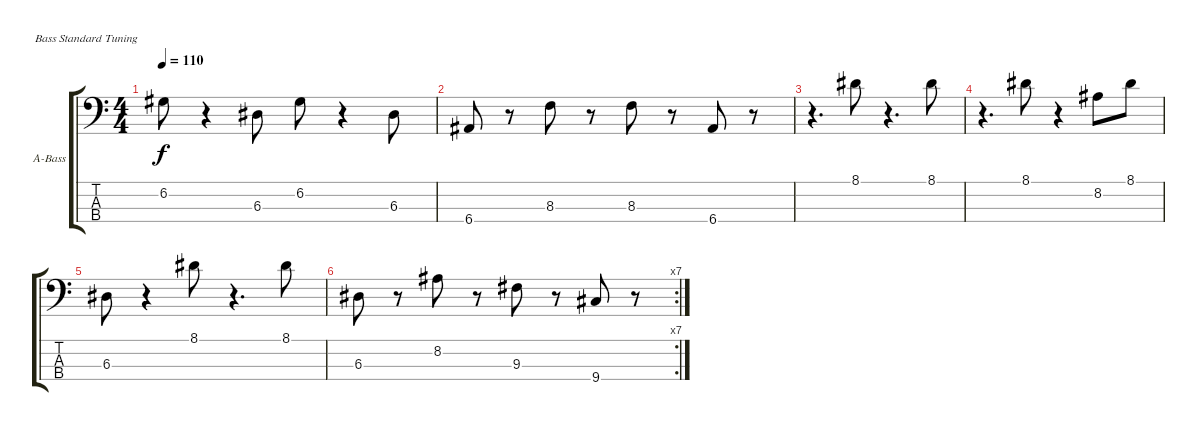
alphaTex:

\defaultSystemsLayout 4
\bracketExtendMode groupsimilarinstruments
\firstSystemTrackNameOrientation horizontal
\otherSystemsTrackNameOrientation horizontal
\track ("Acoustic Bass" "A-Bass") {instrument acousticbass}
\staff {score tabs}
\tuning (G2 D2 A1 E1)
\ts (4 4)
\tempo 110
\clef f4
\ks c
6.2.8{dy f} r.4 6.3.8 6.2.8 r.4 6.3.8 |
6.4.8 r.8 8.3.8 r.8 8.3.8 r.8 6.4.8 r.8 |
r.4{d} 8.1.8 r.4{d} 8.1.8 |
r.4{d} 8.1.8 r.4 8.2.8 8.1.8 |
6.3.8 r.4 8.1.8 r.4{d} 8.1.8 |
\rc 7
6.3.8 r.8 8.2.8 r.8 9.3.8 r.8 9.4.8 r.8
